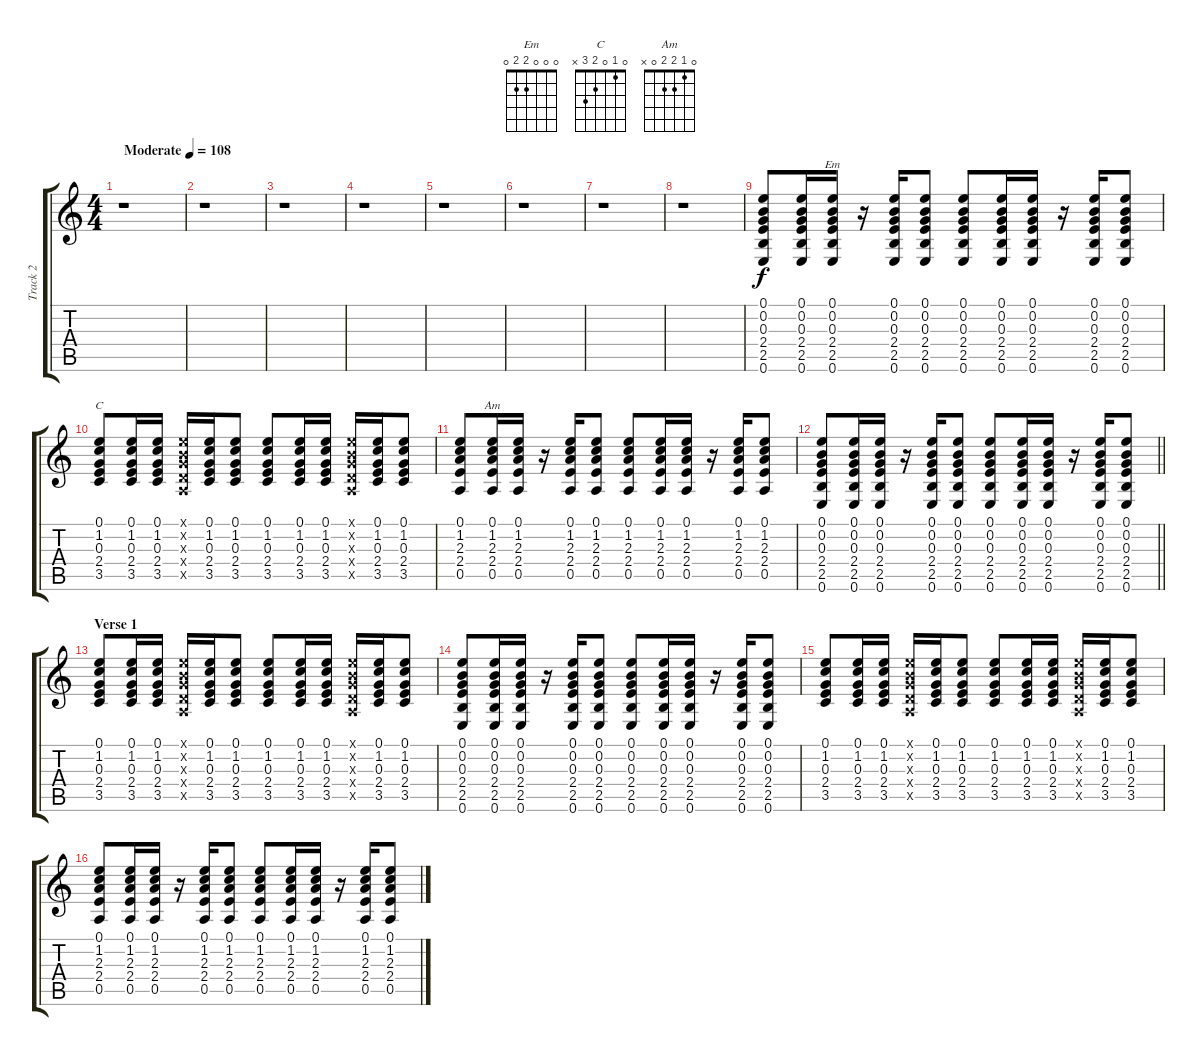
\track ("Track 2" "Track 2") {instrument acousticguitarsteel}
\staff {score tabs}
\tuning (E4 B3 G3 D3 A2 E2) {hide}
\chord ("Em" 0 0 0 2 2 0)
\chord ("C" 0 1 0 2 3 x)
\chord ("Am" 0 1 2 2 0 x)
\ts (4 4)
\tempo (108 "Moderate")
\clef g2
\ks c
r.1{dy f instrument acousticguitarsteel} |
r.1 |
r.1 |
r.1 |
r.1 |
r.1 |
r.1 |
r.1 |
(0.1 0.2 0.3 2.4 2.5 0.6).8 (0.1 0.2 0.3 2.4 2.5 0.6).16 (0.1 0.2 0.3 2.4 2.5 0.6).16{ch "Em"} r.16 (0.1 0.2 0.3 2.4 2.5 0.6).16 (0.1 0.2 0.3 2.4 2.5 0.6).8 (0.1 0.2 0.3 2.4 2.5 0.6).8 (0.1 0.2 0.3 2.4 2.5 0.6).16 (0.1 0.2 0.3 2.4 2.5 0.6).16 r.16 (0.1 0.2 0.3 2.4 2.5 0.6).16 (0.1 0.2 0.3 2.4 2.5 0.6).8 |
(0.1 1.2 0.3 2.4 3.5).8{ch "C"} (0.1 1.2 0.3 2.4 3.5).16 (0.1 1.2 0.3 2.4 3.5).16 (0.1{x} 0.2{x} 0.3{x} 0.4{x} 0.5{x}).16 (0.1 1.2 0.3 2.4 3.5).16 (0.1 1.2 0.3 2.4 3.5).8 (0.1 1.2 0.3 2.4 3.5).8 (0.1 1.2 0.3 2.4 3.5).16 (0.1 1.2 0.3 2.4 3.5).16 (0.1{x} 0.2{x} 0.3{x} 0.4{x} 0.5{x}).16 (0.1 1.2 0.3 2.4 3.5).16 (0.1 1.2 0.3 2.4 3.5).8 |
(0.1 1.2 2.3 2.4 0.5).8 (0.1 1.2 2.3 2.4 0.5).16{ch "Am"} (0.1 1.2 2.3 2.4 0.5).16 r.16 (0.1 1.2 2.3 2.4 0.5).16 (0.1 1.2 2.3 2.4 0.5).8 (0.1 1.2 2.3 2.4 0.5).8 (0.1 1.2 2.3 2.4 0.5).16 (0.1 1.2 2.3 2.4 0.5).16 r.16 (0.1 1.2 2.3 2.4 0.5).16 (0.1 1.2 2.3 2.4 0.5).8 |
\barLineRight lightlight
(0.1 0.2 0.3 2.4 2.5 0.6).8 (0.1 0.2 0.3 2.4 2.5 0.6).16 (0.1 0.2 0.3 2.4 2.5 0.6).16 r.16 (0.1 0.2 0.3 2.4 2.5 0.6).16 (0.1 0.2 0.3 2.4 2.5 0.6).8 (0.1 0.2 0.3 2.4 2.5 0.6).8 (0.1 0.2 0.3 2.4 2.5 0.6).16 (0.1 0.2 0.3 2.4 2.5 0.6).16 r.16 (0.1 0.2 0.3 2.4 2.5 0.6).16 (0.1 0.2 0.3 2.4 2.5 0.6).8 |
\section ("" "Verse 1")
(0.1 1.2 0.3 2.4 3.5).8 (0.1 1.2 0.3 2.4 3.5).16 (0.1 1.2 0.3 2.4 3.5).16 (0.1{x} 0.2{x} 0.3{x} 0.4{x} 0.5{x}).16 (0.1 1.2 0.3 2.4 3.5).16 (0.1 1.2 0.3 2.4 3.5).8 (0.1 1.2 0.3 2.4 3.5).8 (0.1 1.2 0.3 2.4 3.5).16 (0.1 1.2 0.3 2.4 3.5).16 (0.1{x} 0.2{x} 0.3{x} 0.4{x} 0.5{x}).16 (0.1 1.2 0.3 2.4 3.5).16 (0.1 1.2 0.3 2.4 3.5).8 |
(0.1 0.2 0.3 2.4 2.5 0.6).8 (0.1 0.2 0.3 2.4 2.5 0.6).16 (0.1 0.2 0.3 2.4 2.5 0.6).16 r.16 (0.1 0.2 0.3 2.4 2.5 0.6).16 (0.1 0.2 0.3 2.4 2.5 0.6).8 (0.1 0.2 0.3 2.4 2.5 0.6).8 (0.1 0.2 0.3 2.4 2.5 0.6).16 (0.1 0.2 0.3 2.4 2.5 0.6).16 r.16 (0.1 0.2 0.3 2.4 2.5 0.6).16 (0.1 0.2 0.3 2.4 2.5 0.6).8 |
(0.1 1.2 0.3 2.4 3.5).8 (0.1 1.2 0.3 2.4 3.5).16 (0.1 1.2 0.3 2.4 3.5).16 (0.1{x} 0.2{x} 0.3{x} 0.4{x} 0.5{x}).16 (0.1 1.2 0.3 2.4 3.5).16 (0.1 1.2 0.3 2.4 3.5).8 (0.1 1.2 0.3 2.4 3.5).8 (0.1 1.2 0.3 2.4 3.5).16 (0.1 1.2 0.3 2.4 3.5).16 (0.1{x} 0.2{x} 0.3{x} 0.4{x} 0.5{x}).16 (0.1 1.2 0.3 2.4 3.5).16 (0.1 1.2 0.3 2.4 3.5).8 |
(0.1 1.2 2.3 2.4 0.5).8 (0.1 1.2 2.3 2.4 0.5).16 (0.1 1.2 2.3 2.4 0.5).16 r.16 (0.1 1.2 2.3 2.4 0.5).16 (0.1 1.2 2.3 2.4 0.5).8 (0.1 1.2 2.3 2.4 0.5).8 (0.1 1.2 2.3 2.4 0.5).16 (0.1 1.2 2.3 2.4 0.5).16 r.16 (0.1 1.2 2.3 2.4 0.5).16 (0.1 1.2 2.3 2.4 0.5).8
